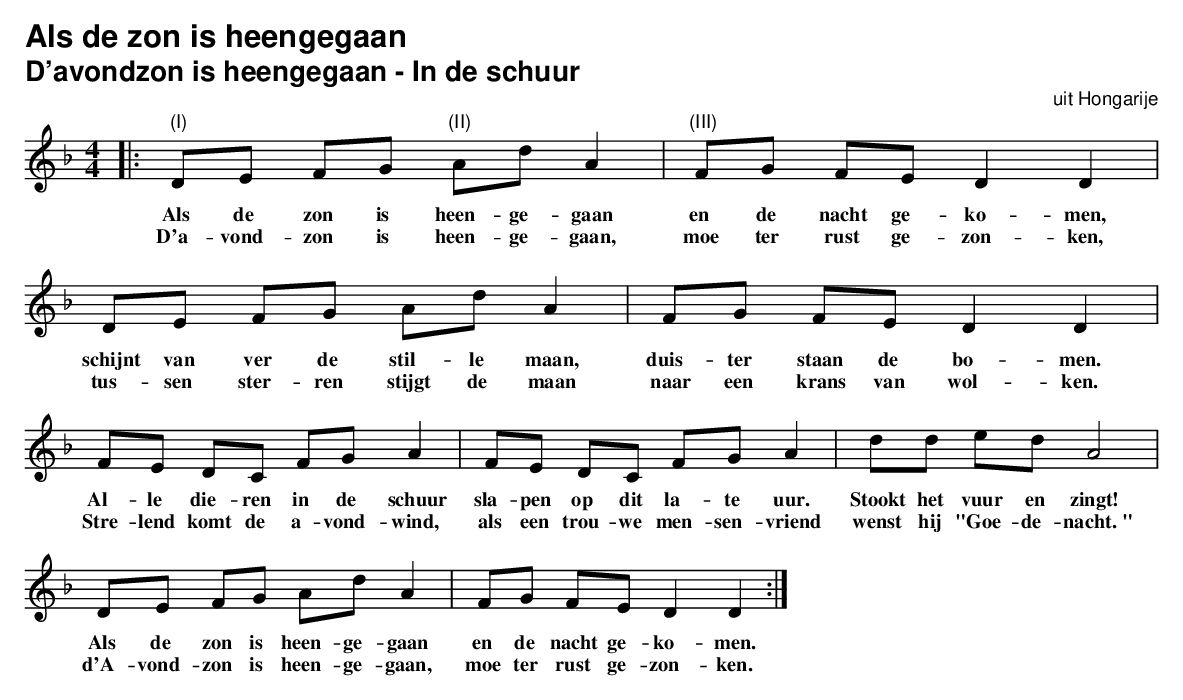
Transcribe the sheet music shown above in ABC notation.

X:1
T:Als de zon is heengegaan
T:D'avondzon is heengegaan - In de schuur
C:uit Hongarije
L:1/8
M:4/4
K:F
|: "(I)"DE FG "(II)"Ad A2 | "(III)"FG FE D2 D2 |$ DE FG Ad A2 | FG FE D2 D2 |$ FE DC FG A2 | FE DC FG A2 |
w: Als de zon is heen- ge- gaan|en de nacht ge- ko- men,|schijnt van ver de stil- le maan,|duis- ter staan de bo- men.|Al- le die- ren in de schuur|sla- pen op dit la- te uur.|
w: D'a- vond- zon is heen- ge- gaan,|moe ter rust ge- zon- ken,|tus- sen ster- ren stijgt de maan|naar een krans van wol- ken.|Stre- lend komt de a- vond- wind,|als een trou- we men- sen- vriend|
dd ed A4 |$ DE FG Ad A2 | FG FE D2 D2 :|
w: Stookt het vuur en zingt!|Als de zon is heen- ge- gaan|en de nacht ge- ko- men.|
w: wenst hij "Goe- de- nacht.~"|d'A- vond- zon is heen- ge- gaan,|moe ter rust ge- zon- ken.|
